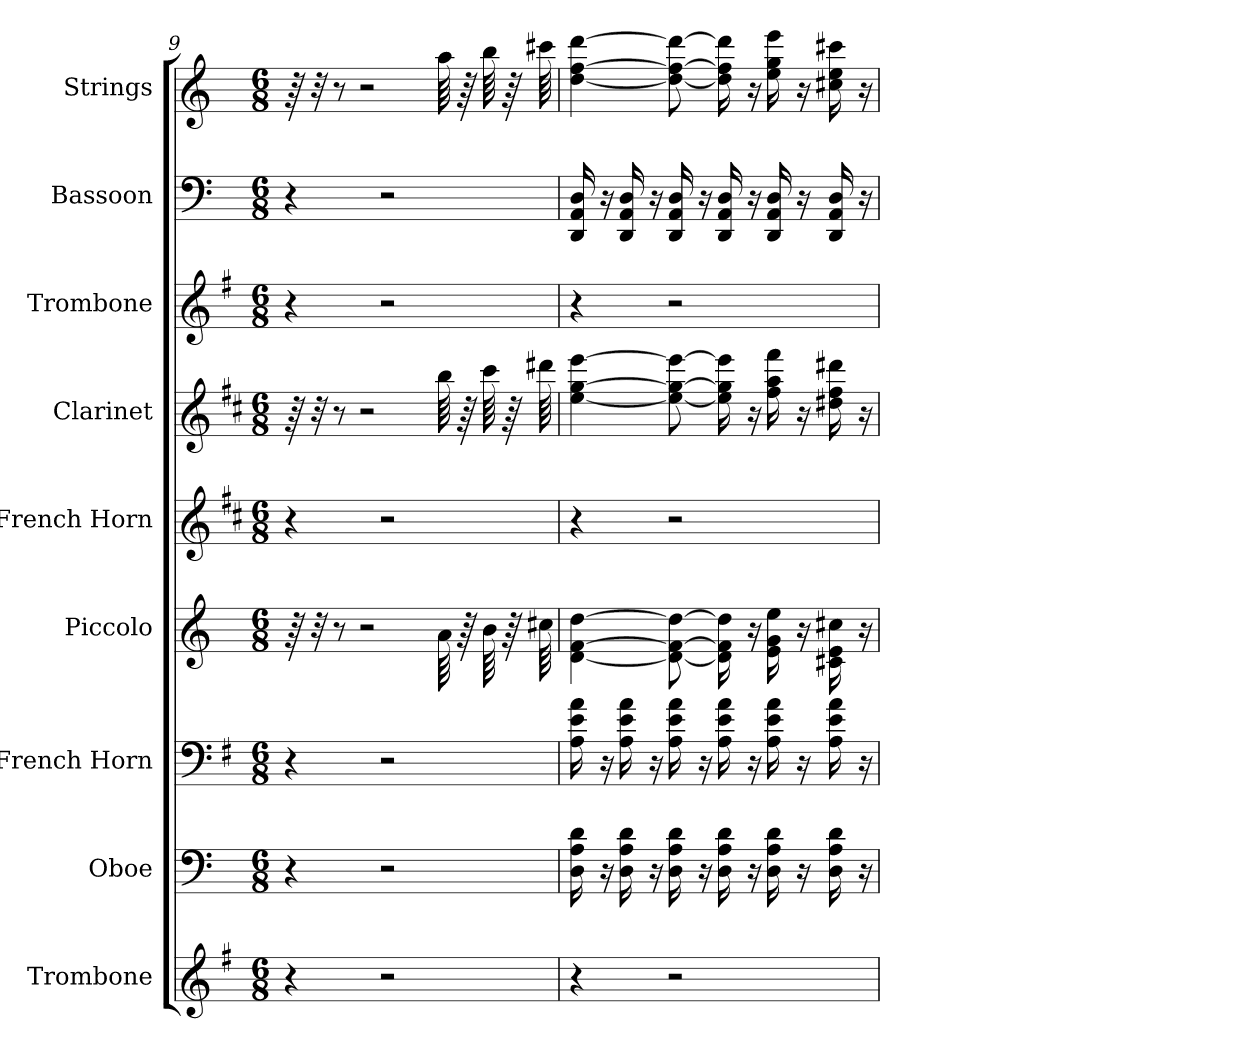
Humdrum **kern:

**kern	**kern	**kern	**kern	**kern	**kern	**kern	**kern	**kern
*part9	*part8	*part7	*part6	*part5	*part4	*part3	*part2	*part1
*staff9	*staff8	*staff7	*staff6	*staff5	*staff4	*staff3	*staff2	*staff1
*I"Trombone	*I"Oboe	*I"French Horn	*I"Piccolo	*I"French Horn	*I"Clarinet	*I"Trombone	*I"Bassoon	*I"Strings
*I'Trb	*I'Ob	*I'Hn	*I'Picc	*I'Hn	*I'Cl	*I'Trb	*I'Bsn	*I'Str
*clefG2	*clefF4	*clefF4	*clefG2	*clefG2	*clefG2	*clefG2	*clefF4	*clefG2
*	*	*ITrd4c7	*ITrd-7c-12	*ITrd4c7	*ITrd1c2	*	*	*
*k[f#]	*k[]	*k[]	*k[]	*k[f#]	*k[]	*k[f#]	*k[]	*k[]
*M6/8	*M6/8	*M6/8	*M6/8	*M6/8	*M6/8	*M6/8	*M6/8	*M6/8
=9	=9	=9	=9	=9	=9	=9	=9	=9
4r	4r	4r	64r	4r	64r	4r	4r	64r
.	.	.	32r	.	32r	.	.	32r
.	.	.	8r	.	8r	.	.	8r
.	.	.	2r	.	2r	.	.	2r
2r	2r	2r	.	2r	.	2r	2r	.
.	.	.	64aa\	.	64aa\	.	.	64aa\
.	.	.	64r	.	64r	.	.	64r
.	.	.	64bb\	.	64bb\	.	.	64bb\
.	.	.	64r	.	64r	.	.	64r
.	.	.	64ccc#X\	.	64ccc#X\	.	.	64ccc#X\
!!LO:PB:g=z
=10	=10	=10	=10	=10	=10	=10	=10	=10
4r	16D\ 16A\ 16d\	16D\ 16A\ 16d\	[4dd\ [4ff\ [4ddd\	4r	[4dd\ [4ff\ [4ddd\	4r	16DD/ 16AA/ 16D/	[4dd\ [4ff\ [4ddd\
.	16r	16r	.	.	.	.	16r	.
.	16D\ 16A\ 16d\	16D\ 16A\ 16d\	.	.	.	.	16DD/ 16AA/ 16D/	.
.	16r	16r	.	.	.	.	16r	.
2r	16D\ 16A\ 16d\	16D\ 16A\ 16d\	8dd\_ 8ff\_ 8ddd\_	2r	8dd\_ 8ff\_ 8ddd\_	2r	16DD/ 16AA/ 16D/	8dd\_ 8ff\_ 8ddd\_
.	16r	16r	.	.	.	.	16r	.
.	16D\ 16A\ 16d\	16D\ 16A\ 16d\	16dd\] 16ff\] 16ddd\]	.	16dd\] 16ff\] 16ddd\]	.	16DD/ 16AA/ 16D/	16dd\] 16ff\] 16ddd\]
.	16r	16r	16r	.	16r	.	16r	16r
.	16D\ 16A\ 16d\	16D\ 16A\ 16d\	16ee\ 16gg\ 16eee\	.	16ee\ 16gg\ 16eee\	.	16DD/ 16AA/ 16D/	16ee\ 16gg\ 16eee\
.	16r	16r	16r	.	16r	.	16r	16r
.	16D\ 16A\ 16d\	16D\ 16A\ 16d\	16cc#X\ 16ee\ 16ccc#X\	.	16cc#X\ 16ee\ 16ccc#X\	.	16DD/ 16AA/ 16D/	16cc#X\ 16ee\ 16ccc#X\
.	16r	16r	16r	.	16r	.	16r	16r
=	=	=	=	=	=	=	=	=
*-	*-	*-	*-	*-	*-	*-	*-	*-
